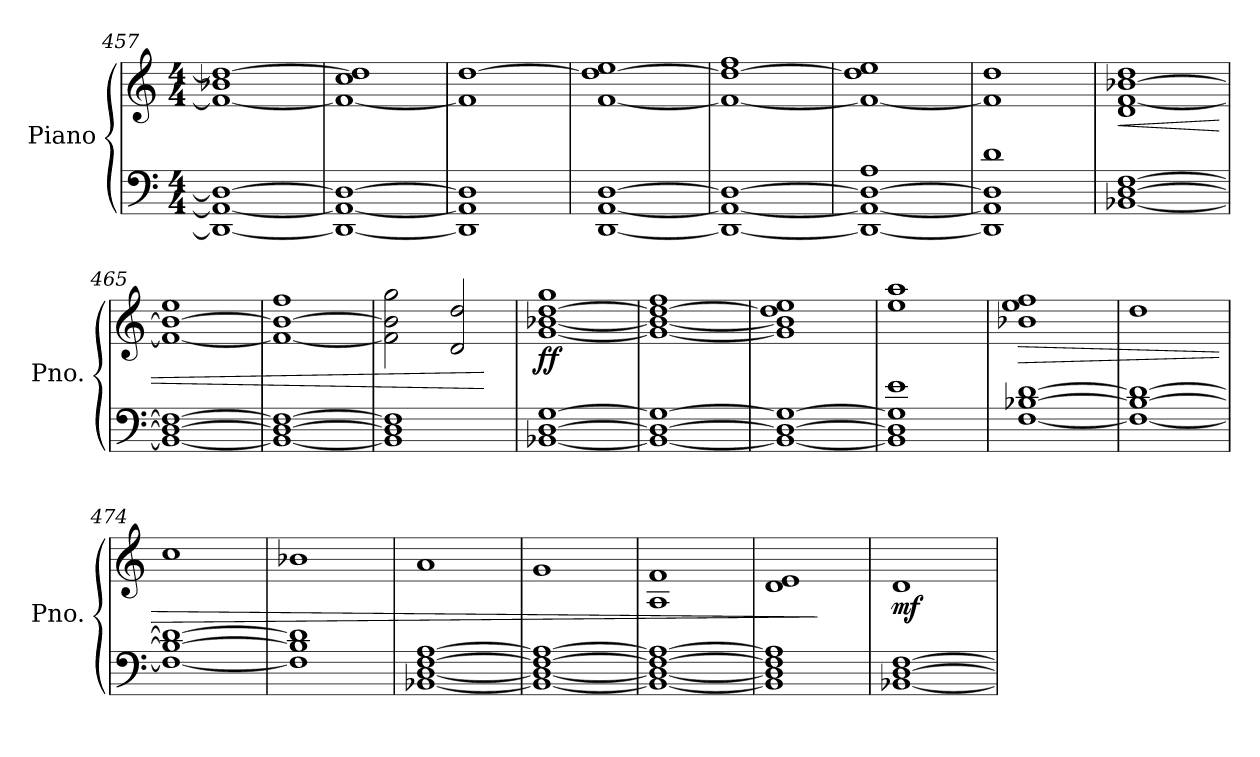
**kern	**kern	**dynam
*part1	*part1	*part1
*staff2	*staff1	*staff1/2
*I"Piano	*	*
*I'Pno.	*	*
*clefF4	*clefG2	*
*k[]	*k[]	*
*M4/4	*M4/4	*
=457	=457	=457
1DD_ 1AA_ 1D_	1f_ 1b-X 1dd_	.
!!LO:LB:g=z
=458	=458	=458
1DD_ 1AA_ 1D_	1f_ 1cc 1dd]	.
=459	=459	=459
1DD] 1AA] 1D]	1f] [1dd	.
=460	=460	=460
[1DD [1AA [1D	[1f 1dd_ 1ee	.
=461	=461	=461
1DD_ 1AA_ 1D_	1f_ 1dd_ 1ff	.
=462	=462	=462
1DD_ 1AA_ 1D_ 1A	1f_ 1dd] 1ee	.
=463	=463	=463
1DD] 1AA] 1D] 1d	1f] 1dd	.
!!LO:LB:g=z
=464	=464	=464
!	!	!LO:HP:b
[1BB-X [1D [1F	1d [1f [1b-X 1dd	<
=465	=465	=465
1BB-_ 1D_ 1F_	1f_ 1b-_ 1ee	.
=466	=466	=466
1BB-_ 1D_ 1F_	1f_ 1b-_ 1ff	.
=467	=467	=467
1BB-] 1D] 1F]	2f\] 2b-\] 2gg\	.
.	2d/ 2dd/	.
.	.	[
=468	=468	=468
!	!	!LO:DY:b
[1BB-X [1D [1G	[1g [1b-X [1dd 1gg	ff
=469	=469	=469
1BB-_ 1D_ 1G_	1g_ 1b-_ 1dd_ 1ff	.
=470	=470	=470
1BB-_ 1D_ 1G_	1g] 1b-] 1dd] 1ee	.
=471	=471	=471
1BB-] 1D] 1G] 1e	1ee 1aa	.
!!LO:LB:g=z
=472	=472	=472
!	!	!LO:HP:b
[1F [1B-X [1d	1b-X 1ee 1ff	>
=473	=473	=473
1F_ 1B-_ 1d_	1dd	.
=474	=474	=474
1F_ 1B-_ 1d_	1cc	.
=475	=475	=475
1F] 1B-] 1d]	1b-X	.
=476	=476	=476
[1BB-X [1D [1F [1A	1a	.
=477	=477	=477
1BB-_ 1D_ 1F_ 1A_	1g	.
=478	=478	=478
1BB-_ 1D_ 1F_ 1A_	1A 1f	.
=479	=479	=479
1BB-] 1D] 1F] 1A]	1d 1e	.
.	.	]
!!LO:LB:g=z
=480	=480	=480
!	!	!LO:DY:b
[1BB-X [1D [1F	1d	mf
=	=	=
*-	*-	*-
